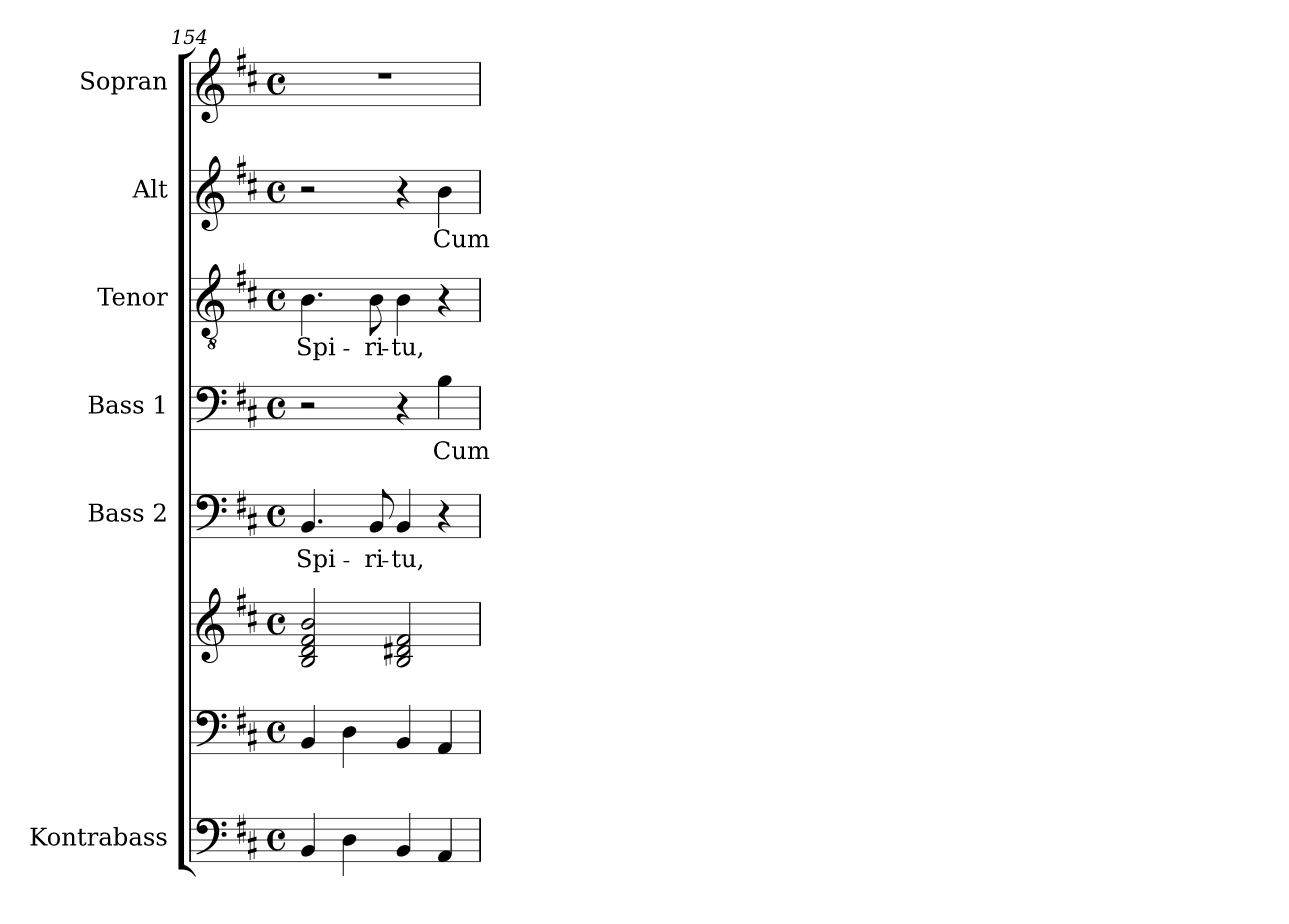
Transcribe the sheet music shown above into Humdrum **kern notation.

**kern	**kern	**kern	**kern	**text	**kern	**text	**kern	**text	**kern	**text	**kern
*part7	*part6	*part6	*part5	*part5	*part4	*part4	*part3	*part3	*part2	*part2	*part1
*staff8	*staff7	*staff6	*staff5	*staff5	*staff4	*staff4	*staff3	*staff3	*staff2	*staff2	*staff1
*I"Kontrabass	*	*	*I"Bass 2	*	*I"Bass 1	*	*I"Tenor	*	*I"Alt	*	*I"Sopran
*I'Kb.	*	*	*I'B. 2	*	*I'B. 1	*	*I'T.	*	*I'A.	*	*I'S.
!!LO:LB:g=z
*clefF4	*clefF4	*clefG2	*clefF4	*	*clefF4	*	*clefGv2	*	*clefG2	*	*clefG2
*ITrd7c12	*	*	*	*	*	*	*	*	*	*	*
*k[f#c#]	*k[f#c#]	*k[f#c#]	*k[f#c#]	*	*k[f#c#]	*	*k[f#c#]	*	*k[f#c#]	*	*k[f#c#]
*D:	*D:	*D:	*D:	*	*D:	*	*D:	*	*D:	*	*D:
*M4/4	*M4/4	*M4/4	*M4/4	*	*M4/4	*	*M4/4	*	*M4/4	*	*M4/4
*met(c)	*met(c)	*met(c)	*met(c)	*	*met(c)	*	*met(c)	*	*met(c)	*	*met(c)
=154	=154	=154	=154	=154	=154	=154	=154	=154	=154	=154	=154
!	!	!	!	!LO:LY:b	!	!	!	!LO:LY:b	!	!	!
4BBB/	4BB/	2B/ 2d/ 2f#/ 2b/	4.BB/	Spi-	2r	.	4.B\	Spi-	2r	.	1r
4DD\	4D\	.	.	.	.	.	.	.	.	.	.
!	!	!	!	!LO:LY:b	!	!	!	!LO:LY:b	!	!	!
.	.	.	8BB/	-ri-	.	.	8B\	-ri-	.	.	.
!	!	!	!	!LO:LY:b	!	!	!	!LO:LY:b	!	!	!
4BBB/	4BB/	2B/ 2d#X/ 2f#/	4BB/	-tu,	4r	.	4B\	-tu,	4r	.	.
!	!	!	!	!	!	!LO:LY:b	!	!	!	!LO:LY:b	!
4AAA/	4AA/	.	4r	.	4B\	Cum	4r	.	4b\	Cum	.
=	=	=	=	=	=	=	=	=	=	=	=
*-	*-	*-	*-	*-	*-	*-	*-	*-	*-	*-	*-
